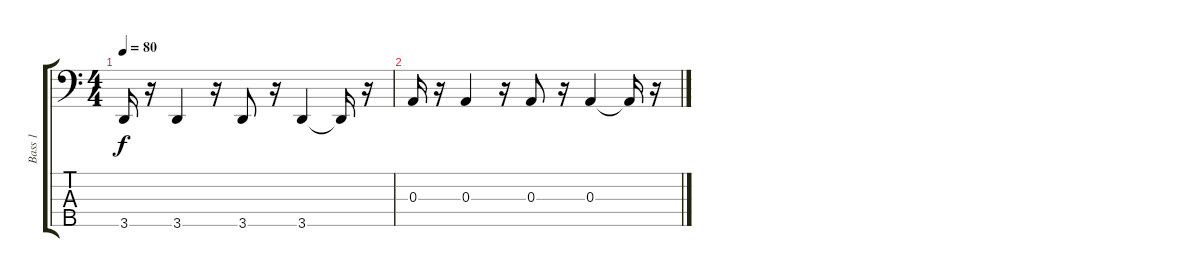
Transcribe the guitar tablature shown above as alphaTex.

\track ("Bass 1" "Bass 1") {instrument electricbassfinger}
\staff {score tabs}
\tuning (G2 D2 A1 E1 B0) {hide}
\ts (4 4)
\tempo 80
\clef f4
\ks c
3.5.16{dy f} r.16 3.5.4 r.16 3.5.8 r.16 3.5.4 3.5{t}.16 r.16 |
0.3.16 r.16 0.3.4 r.16 0.3.8 r.16 0.3.4 0.3{t}.16 r.16
